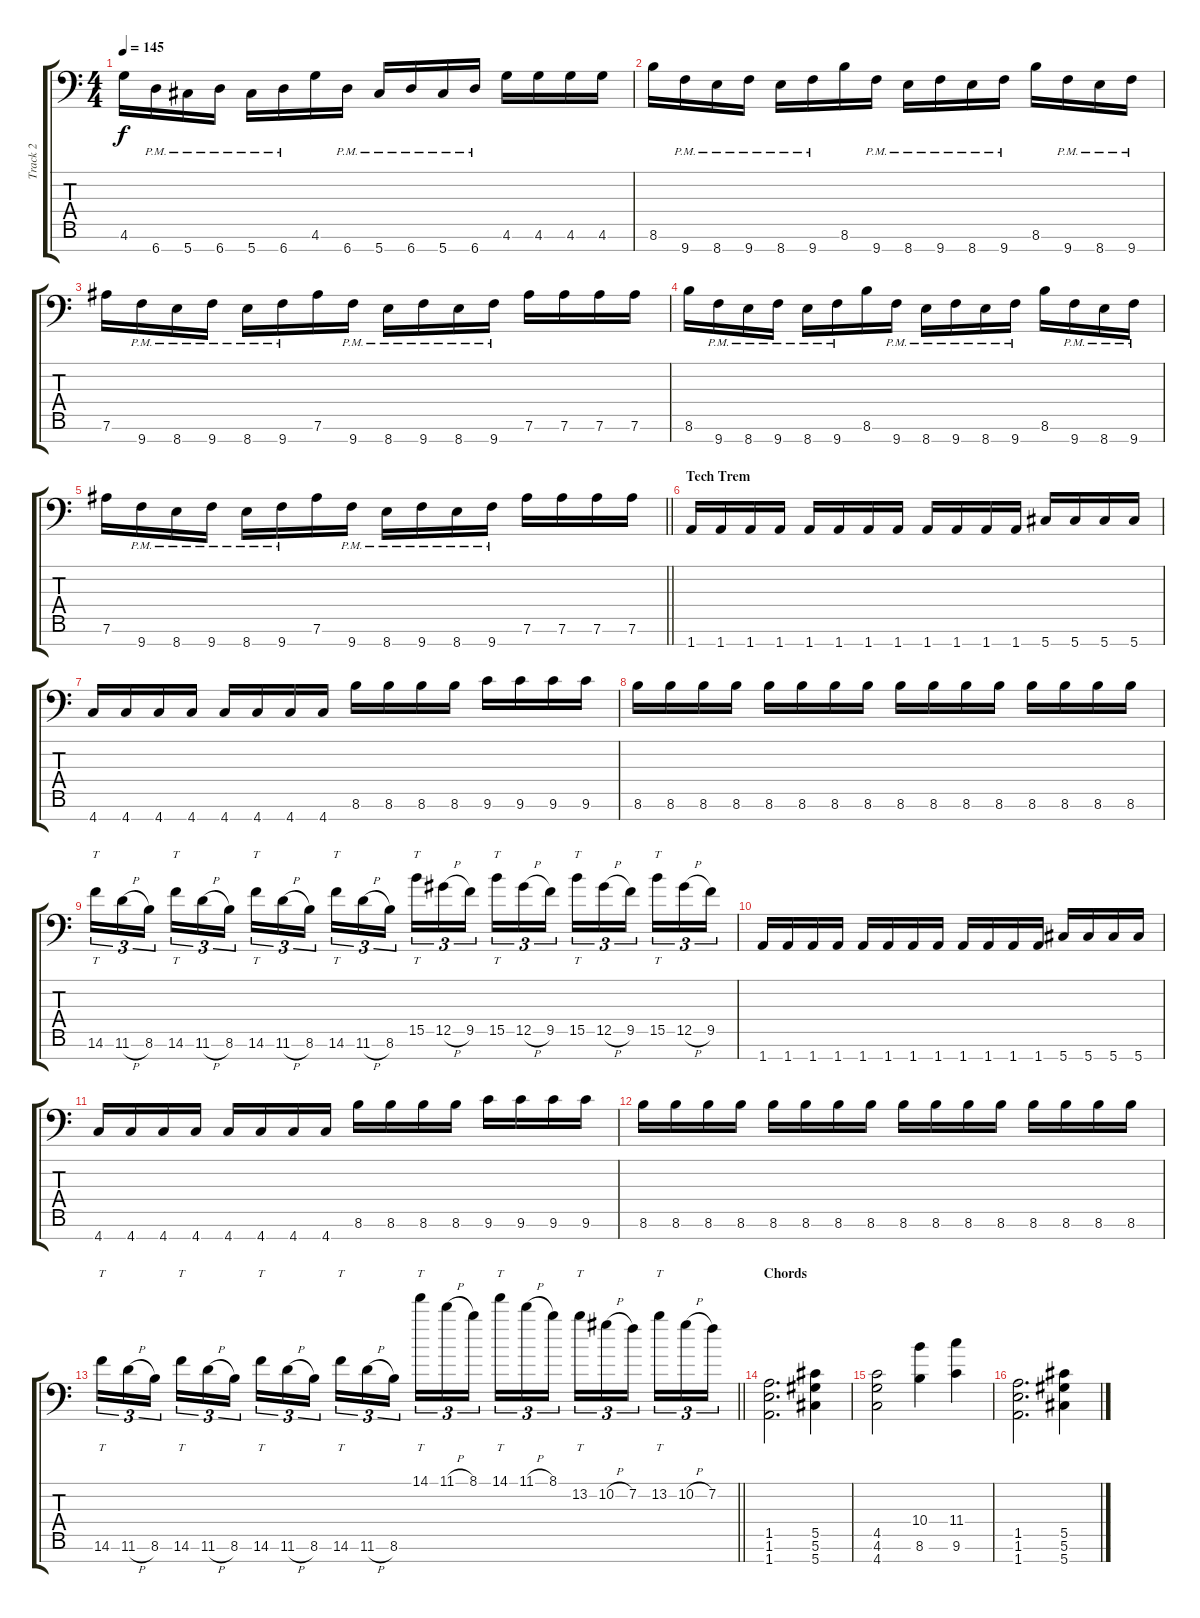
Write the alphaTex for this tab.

\track ("Track 2" "Track 2") {instrument overdrivenguitar}
\staff {score tabs}
\tuning (Eb4 Bb3 Gb3 Db3 Ab2 Eb2 Ab1) {hide}
\ts (4 4)
\tempo 145
\clef f4
\ks c
4.6.16{dy f} 6.7{pm}.16 5.7{pm}.16 6.7{pm}.16 5.7{pm}.16 6.7{pm}.16 4.6.16 6.7{pm}.16 5.7{pm}.16 6.7{pm}.16 5.7{pm}.16 6.7{pm}.16 4.6.16 4.6.16 4.6.16 4.6.16 |
8.6.16 9.7{pm}.16 8.7{pm}.16 9.7{pm}.16 8.7{pm}.16 9.7{pm}.16 8.6.16 9.7{pm}.16 8.7{pm}.16 9.7{pm}.16 8.7{pm}.16 9.7{pm}.16 8.6.16 9.7{pm}.16 8.7{pm}.16 9.7{pm}.16 |
7.6.16 9.7{pm}.16 8.7{pm}.16 9.7{pm}.16 8.7{pm}.16 9.7{pm}.16 7.6.16 9.7{pm}.16 8.7{pm}.16 9.7{pm}.16 8.7{pm}.16 9.7{pm}.16 7.6.16 7.6.16 7.6.16 7.6.16 |
8.6.16 9.7{pm}.16 8.7{pm}.16 9.7{pm}.16 8.7{pm}.16 9.7{pm}.16 8.6.16 9.7{pm}.16 8.7{pm}.16 9.7{pm}.16 8.7{pm}.16 9.7{pm}.16 8.6.16 9.7{pm}.16 8.7{pm}.16 9.7{pm}.16 |
\barLineRight lightlight
7.6.16 9.7{pm}.16 8.7{pm}.16 9.7{pm}.16 8.7{pm}.16 9.7{pm}.16 7.6.16 9.7{pm}.16 8.7{pm}.16 9.7{pm}.16 8.7{pm}.16 9.7{pm}.16 7.6.16 7.6.16 7.6.16 7.6.16 |
\section ("" "Tech Trem")
1.7.16 1.7.16 1.7.16 1.7.16 1.7.16 1.7.16 1.7.16 1.7.16 1.7.16 1.7.16 1.7.16 1.7.16 5.7.16 5.7.16 5.7.16 5.7.16 |
4.7.16 4.7.16 4.7.16 4.7.16 4.7.16 4.7.16 4.7.16 4.7.16 8.6.16 8.6.16 8.6.16 8.6.16 9.6.16 9.6.16 9.6.16 9.6.16 |
8.6.16 8.6.16 8.6.16 8.6.16 8.6.16 8.6.16 8.6.16 8.6.16 8.6.16 8.6.16 8.6.16 8.6.16 8.6.16 8.6.16 8.6.16 8.6.16 |
14.6.16{tt tu (3 2)} 11.6{h}.16{tu (3 2)} 8.6.16{tu (3 2) beam splitsecondary} 14.6.16{tt tu (3 2)} 11.6{h}.16{tu (3 2)} 8.6.16{tu (3 2)} 14.6.16{tt tu (3 2)} 11.6{h}.16{tu (3 2)} 8.6.16{tu (3 2) beam splitsecondary} 14.6.16{tt tu (3 2)} 11.6{h}.16{tu (3 2)} 8.6.16{tu (3 2)} 15.5.16{tt tu (3 2)} 12.5{h}.16{tu (3 2)} 9.5.16{tu (3 2) beam splitsecondary} 15.5.16{tt tu (3 2)} 12.5{h}.16{tu (3 2)} 9.5.16{tu (3 2)} 15.5.16{tt tu (3 2)} 12.5{h}.16{tu (3 2)} 9.5.16{tu (3 2) beam splitsecondary} 15.5.16{tt tu (3 2)} 12.5{h}.16{tu (3 2)} 9.5.16{tu (3 2)} |
1.7.16 1.7.16 1.7.16 1.7.16 1.7.16 1.7.16 1.7.16 1.7.16 1.7.16 1.7.16 1.7.16 1.7.16 5.7.16 5.7.16 5.7.16 5.7.16 |
4.7.16 4.7.16 4.7.16 4.7.16 4.7.16 4.7.16 4.7.16 4.7.16 8.6.16 8.6.16 8.6.16 8.6.16 9.6.16 9.6.16 9.6.16 9.6.16 |
8.6.16 8.6.16 8.6.16 8.6.16 8.6.16 8.6.16 8.6.16 8.6.16 8.6.16 8.6.16 8.6.16 8.6.16 8.6.16 8.6.16 8.6.16 8.6.16 |
\barLineRight lightlight
14.6.16{tt tu (3 2)} 11.6{h}.16{tu (3 2)} 8.6.16{tu (3 2) beam splitsecondary} 14.6.16{tt tu (3 2)} 11.6{h}.16{tu (3 2)} 8.6.16{tu (3 2)} 14.6.16{tt tu (3 2)} 11.6{h}.16{tu (3 2)} 8.6.16{tu (3 2) beam splitsecondary} 14.6.16{tt tu (3 2)} 11.6{h}.16{tu (3 2)} 8.6.16{tu (3 2)} 14.1.16{tt tu (3 2)} 11.1{h}.16{tu (3 2)} 8.1.16{tu (3 2) beam splitsecondary} 14.1.16{tt tu (3 2)} 11.1{h}.16{tu (3 2)} 8.1.16{tu (3 2)} 13.2.16{tt tu (3 2)} 10.2{h}.16{tu (3 2)} 7.2.16{tu (3 2) beam splitsecondary} 13.2.16{tt tu (3 2)} 10.2{h}.16{tu (3 2)} 7.2.16{tu (3 2)} |
\section ("" "Chords")
(1.5 1.6 1.7).2{d} (5.5 5.6 5.7).4 |
(4.5 4.6 4.7).2 (10.4 8.6).4 (11.4 9.6).4 |
(1.5 1.6 1.7).2{d} (5.5 5.6 5.7).4
